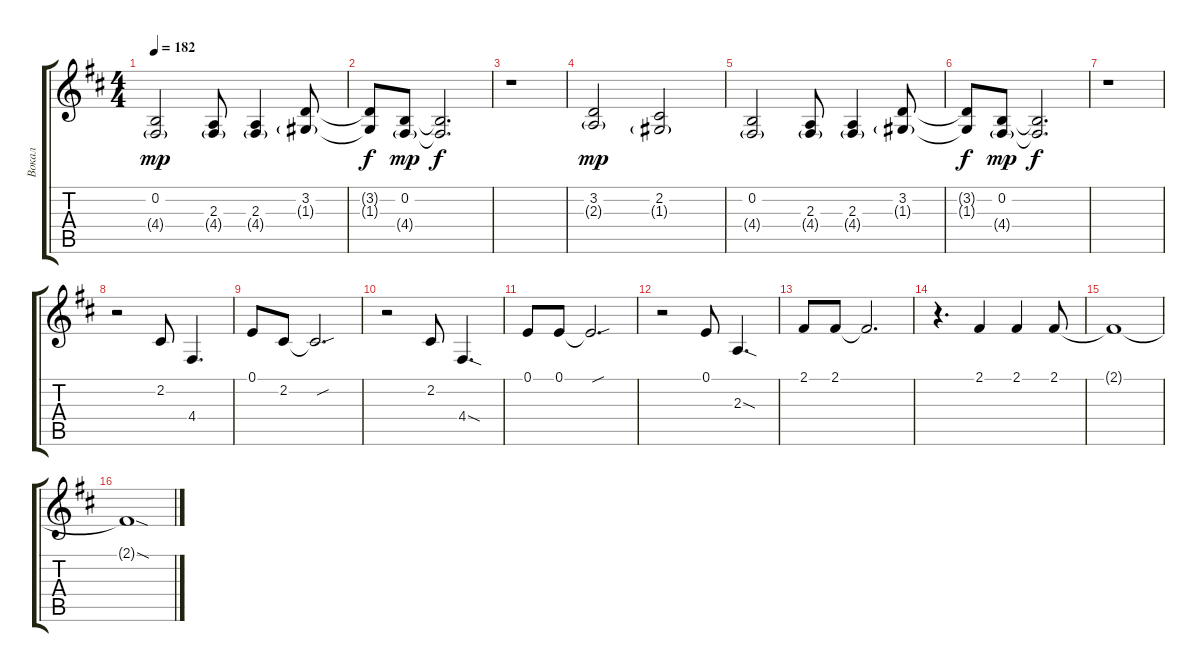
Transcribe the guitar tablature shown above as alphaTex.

\track ("Вокал" "Вокал") {instrument oboe}
\staff {score tabs}
\tuning (E4 B3 G3 D3 A2 E2) {hide}
\ts (4 4)
\tempo 182
\clef g2
\ks d
(0.2 4.4{g}).2{dy mp} (2.3 4.4{g}).8 (2.3 4.4{g}).4 (3.2 1.3{g}).8 |
(3.2{t} 1.3{t}).8{dy f} (0.2 4.4{g}).8{dy mp} (0.2{t} 4.4{t}).2{d dy f} |
r.1 |
(3.2 2.3{g}).2{dy mp} (2.2 1.3{g}).2 |
(0.2 4.4{g}).2 (2.3 4.4{g}).8 (2.3 4.4{g}).4 (3.2 1.3{g}).8 |
(3.2{t} 1.3{t}).8{dy f} (0.2 4.4{g}).8{dy mp} (0.2{t} 4.4{t}).2{d dy f} |
r.1 |
r.2 2.2.8 4.4.4{d} |
0.1.8 2.2.8 2.2{sou t}.2{d} |
r.2 2.2.8 4.4{sod}.4{d} |
0.1.8 0.1.8 0.1{sou t}.2{d} |
r.2 0.1.8 2.3{sod}.4{d} |
2.1.8 2.1.8 2.1{t}.2{d} |
r.4{d} 2.1.4 2.1.4 2.1.8 |
2.1{t}.1 |
2.1{sod t}.1
